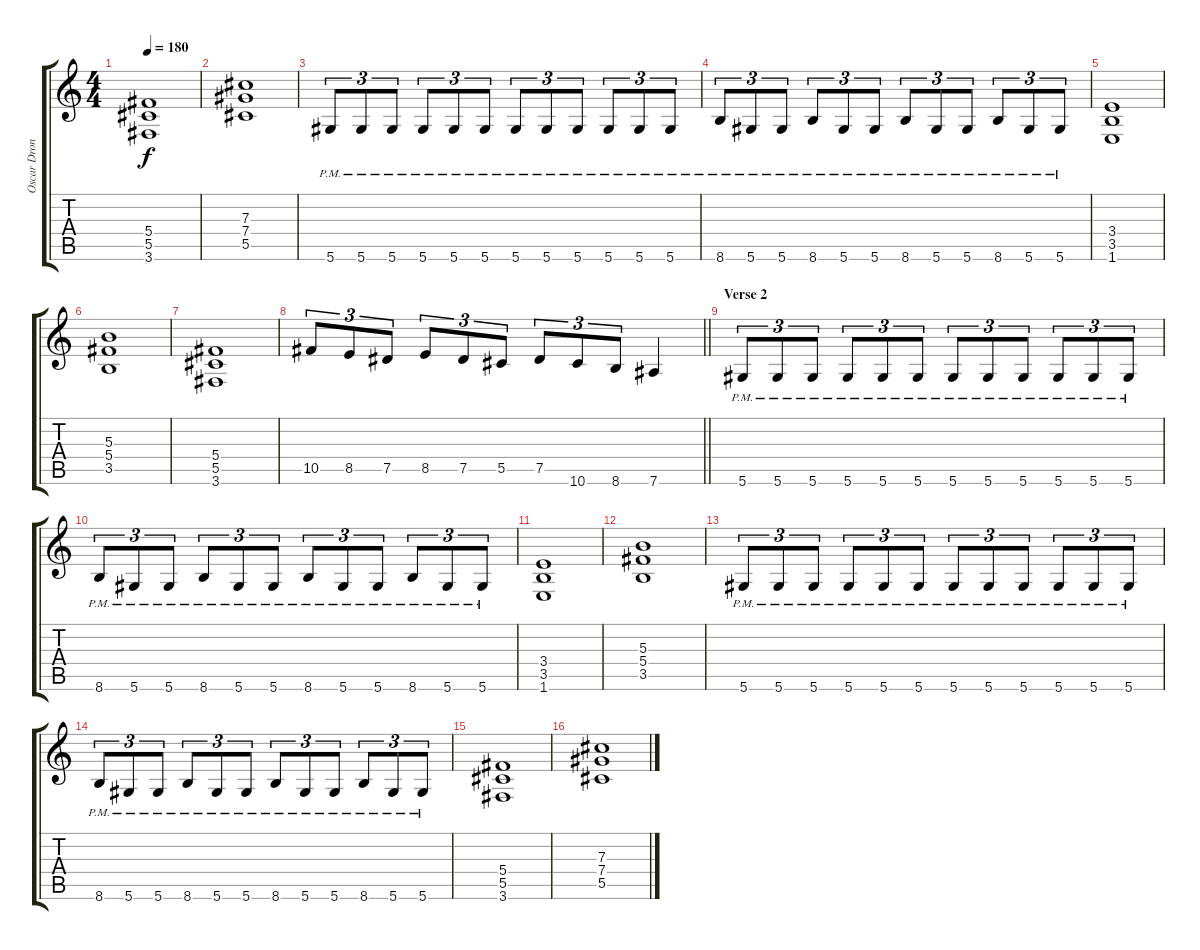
\track ("Oscar Dronjak" "Oscar Dron") {instrument distortionguitar}
\staff {score tabs}
\tuning (Eb4 Bb3 Gb3 Db3 Ab2 Eb2) {hide}
\ts (4 4)
\tempo 180
\clef g2
\ks c
(5.4 5.5 3.6).1{dy f} |
(7.3 7.4 5.5).1 |
5.6{pm}.8{tu (3 2)} 5.6{pm}.8{tu (3 2)} 5.6{pm}.8{tu (3 2)} 5.6{pm}.8{tu (3 2)} 5.6{pm}.8{tu (3 2)} 5.6{pm}.8{tu (3 2)} 5.6{pm}.8{tu (3 2)} 5.6{pm}.8{tu (3 2)} 5.6{pm}.8{tu (3 2)} 5.6{pm}.8{tu (3 2)} 5.6{pm}.8{tu (3 2)} 5.6{pm}.8{tu (3 2)} |
8.6{pm}.8{tu (3 2)} 5.6{pm}.8{tu (3 2)} 5.6{pm}.8{tu (3 2)} 8.6{pm}.8{tu (3 2)} 5.6{pm}.8{tu (3 2)} 5.6{pm}.8{tu (3 2)} 8.6{pm}.8{tu (3 2)} 5.6{pm}.8{tu (3 2)} 5.6{pm}.8{tu (3 2)} 8.6{pm}.8{tu (3 2)} 5.6{pm}.8{tu (3 2)} 5.6{pm}.8{tu (3 2)} |
(3.4 3.5 1.6).1 |
(5.3 5.4 3.5).1 |
(5.4 5.5 3.6).1 |
\barLineRight lightlight
10.5.8{tu (3 2)} 8.5.8{tu (3 2)} 7.5.8{tu (3 2)} 8.5.8{tu (3 2)} 7.5.8{tu (3 2)} 5.5.8{tu (3 2)} 7.5.8{tu (3 2)} 10.6.8{tu (3 2)} 8.6.8{tu (3 2)} 7.6.4 |
\section ("" "Verse 2")
5.6{pm}.8{tu (3 2)} 5.6{pm}.8{tu (3 2)} 5.6{pm}.8{tu (3 2)} 5.6{pm}.8{tu (3 2)} 5.6{pm}.8{tu (3 2)} 5.6{pm}.8{tu (3 2)} 5.6{pm}.8{tu (3 2)} 5.6{pm}.8{tu (3 2)} 5.6{pm}.8{tu (3 2)} 5.6{pm}.8{tu (3 2)} 5.6{pm}.8{tu (3 2)} 5.6{pm}.8{tu (3 2)} |
8.6{pm}.8{tu (3 2)} 5.6{pm}.8{tu (3 2)} 5.6{pm}.8{tu (3 2)} 8.6{pm}.8{tu (3 2)} 5.6{pm}.8{tu (3 2)} 5.6{pm}.8{tu (3 2)} 8.6{pm}.8{tu (3 2)} 5.6{pm}.8{tu (3 2)} 5.6{pm}.8{tu (3 2)} 8.6{pm}.8{tu (3 2)} 5.6{pm}.8{tu (3 2)} 5.6{pm}.8{tu (3 2)} |
(3.4 3.5 1.6).1 |
(5.3 5.4 3.5).1 |
5.6{pm}.8{tu (3 2)} 5.6{pm}.8{tu (3 2)} 5.6{pm}.8{tu (3 2)} 5.6{pm}.8{tu (3 2)} 5.6{pm}.8{tu (3 2)} 5.6{pm}.8{tu (3 2)} 5.6{pm}.8{tu (3 2)} 5.6{pm}.8{tu (3 2)} 5.6{pm}.8{tu (3 2)} 5.6{pm}.8{tu (3 2)} 5.6{pm}.8{tu (3 2)} 5.6{pm}.8{tu (3 2)} |
8.6{pm}.8{tu (3 2)} 5.6{pm}.8{tu (3 2)} 5.6{pm}.8{tu (3 2)} 8.6{pm}.8{tu (3 2)} 5.6{pm}.8{tu (3 2)} 5.6{pm}.8{tu (3 2)} 8.6{pm}.8{tu (3 2)} 5.6{pm}.8{tu (3 2)} 5.6{pm}.8{tu (3 2)} 8.6{pm}.8{tu (3 2)} 5.6{pm}.8{tu (3 2)} 5.6{pm}.8{tu (3 2)} |
(5.4 5.5 3.6).1 |
(7.3 7.4 5.5).1
